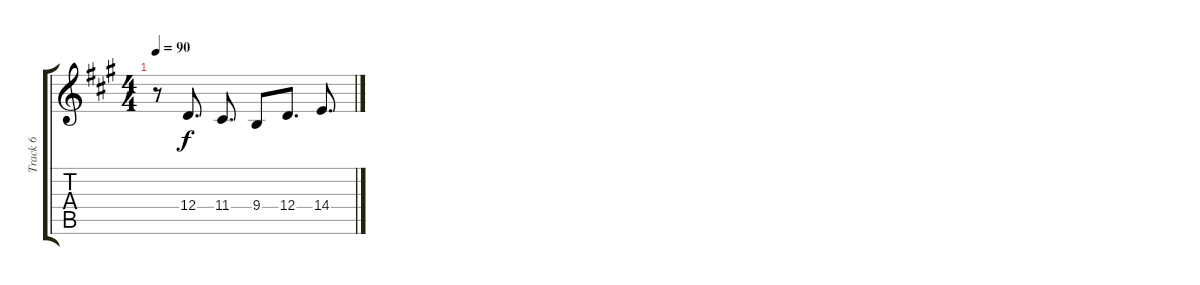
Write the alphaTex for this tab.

\track ("Track 6" "Track 6") {instrument lead2sawtooth}
\staff {score tabs}
\tuning (E4 B3 G3 D3 A2 D2) {hide}
\ts (4 4)
\tempo 90
\clef g2
\ks f#minor
r.8{dy f} 12.4.8{d} 11.4.8{d} 9.4.8 12.4.8{d} 14.4.8{d}
